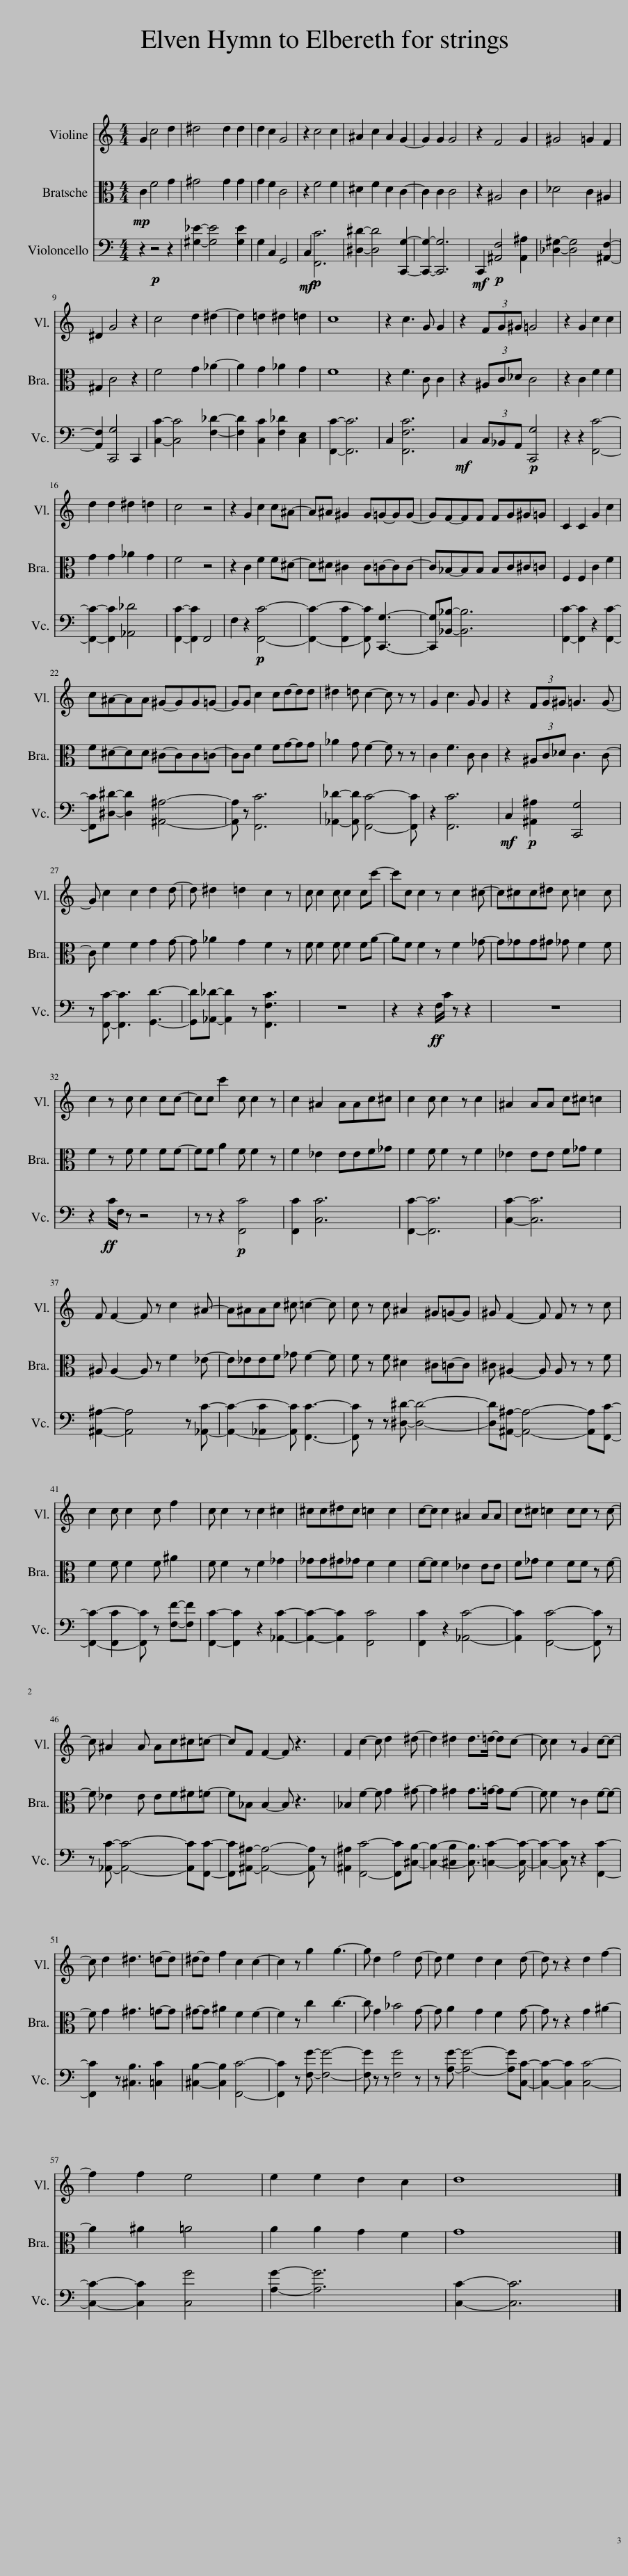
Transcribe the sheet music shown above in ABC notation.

X:1
%%score 1 2 3
L:1/8
M:4/4
I:linebreak $
K:C
V:1 treble
V:2 alto
V:3 bass
V:1
 G2 c4 d2 | ^d4 d2 d2 | d2 c2 G4 | z2 c4 c2 | ^A2 c2 A2 G2- | %5
 G2 G2 G4 | z2 F4 G2 | ^G4 =G2 F2 |$ ^D2 G4 z2 | c4 d2 ^d2- | %10
 d2 =d2 ^d2 =d2 | c8 | z2 c3 G G2 | z2 (3FG^G =G4 | z2 G2 c2 c2 |$ %15
 d2 d2 ^d2 =d2 | c4 z4 | z2 G2 c2 c^A- | A^A ^G2 G=G-GG- | GF-FF FG^G=G | %20
 C2 C2 G2 c2 |$ c^A-AA ^G-GG=G- | GG c2 cd-dd | ^d2 =d c2- c z z | G2 c3 G G2 | %25
 z2 (3FG^G =G3 G- |$ G c2 c2 d2 d- | d ^d2 =d2 c2 z | c c2 c c2 cc'- | c'c c2 z c2 ^c- | %30
 c^cc^d c =c2 c |$ c2 z c c2 cc- | cc c'2 c c2 z | c2 ^A2 AAc^c | c2 c c2 z c2 | %35
 ^A2 AA c^c =c2 |$ F F2- F z c2 ^A- | A^AAc ^c =c2- c | c z c ^A2 ^G=G-G | ^G F2- F F z z c |$ %40
 c2 c c2 c f2 | c c2 z c2 ^c2 | ^cc^dc =c2 c2 | c-c c2 ^A2 AA | c^c =c2 cc z c- |$ %45
 c ^A2 A Ac^c=c- | cF F2- F z3 | F2 c2- c d2 ^d- | d2 ^d2 d>=d- dc- | c c2 z G2 c-c- |$ %50
 c d2 ^d3 =d-d | ^d-d f2 c2 c2- | c2 z g2 g3- | g d2 f4 d- | d e2 d2 c2 d- | %55
 d z z2 d2 f2- |$ f2 f2 e4 | e2 e2 d2 c2 | d8 |] %59
V:2
!mp! C2 F4 G2 | ^G4 G2 G2 | G2 F2 C4 | z2 F4 F2 | ^D2 F2 D2 C2- | %5
 C2 C2 C4 | z2 ^A,4 C2 | _D4 C2 ^A,2 |$ ^G,2 C4 z2 | F4 G2 _A2- | %10
 A2 G2 _A2 G2 | F8 | z2 F3 C C2 | z2 (3^A,C_D C4 | z2 C2 F2 F2 |$ %15
 G2 G2 _A2 G2 | F4 z4 | z2 C2 F2 F^D- | D^D ^C2 C=C-CC- | C_B,-B,B, B,C^C=C | %20
 F,2 F,2 C2 F2 |$ F^D-DD ^C-CC=C- | CC F2 FG-GG | _A2 G F2- F z z | C2 F3 C C2 | %25
 z2 (3^A,C_D C3 C- |$ C F2 F2 G2 G- | G _A2 G2 F2 z | F F2 F F2 FA- | AF F2 z F2 _G- | %30
 G_GG^G _G F2 F |$ F2 z F F2 FF- | FF A2 F F2 z | F2 _E2 EEF_G | F2 F F2 z F2 | %35
 _E2 EE F_G F2 |$ ^A, A,2- A, z F2 _E- | E_EEF _G F2- F | F z F ^D2 ^C=C-C | ^C ^A,2- A, A, z z F |$ %40
 F2 F F2 F ^A2 | F F2 z F2 _G2 | _GG^G_G F2 F2 | F-F F2 _E2 EE | F_G F2 FF z F- |$ %45
 F _E2 E EF^F=F- | F_B, B,2- B, z3 | _B,2 F2- F G2 ^G- | G2 ^G2 G>=G- GF- | F F2 z C2 F-F- |$ %50
 F G2 ^G3 =G-G | ^G-G ^A2 F2 F2- | F2 z c2 c3- | c G2 _B4 G- | G A2 G2 F2 G- | %55
 G z z2 G2 ^A2- |$ A2 ^A2 =A4 | A2 A2 G2 F2 | G8 |] %59
V:3
 z2!p! z4 z2 | [^G,_E]2- [G,E]4 [G,E]2 | G,2 C,2 G,,4 |!mf! C,2!p! [F,,C]6 | [^D,^D]2- [D,D]4 [C,,G,]2- | %5
 [C,,G,]2- [C,,G,]6 |!mf! C,,2!p! [^A,,F,]4 [A,,^A,]2 | [_D,^G,]2- [D,G,]4 [^A,,F,]2- |$ [A,,F,]2 [C,,G,]4 C,,2 | [C,C]2- [C,C]4 [F,_D]2- | %10
 [F,D]2 [C,C]2 [F,_D]2 [C,E,]2 | [F,,C]2- [F,,C]6 | C,2 [F,,F,C]6 |!mf! C,2 (3C,_B,,A,,!p! [C,,G,]4 | z2 z2 [F,,C]4- |$ %15
 [F,,C]2- [F,,C]2 [_A,,_D]4 | [F,,C]2- [F,,C]2 F,,4 | F,2 z2!p! [F,,C]4- | [F,,C]2- [F,,C]2 [F,,C] [C,,G,]3- | [C,,G,][_B,,_B,]- [B,,B,]6 | %20
 [F,,C]2- [F,,C]2 z2 [F,,C]2- |$ [F,,C][^D,^D]- [D,D]2 [^A,,^A,]4- | [A,,A,] z [F,,C]6 | [_A,,_D]2- [A,,D] [F,,C]4- [F,,C] | z2 [F,,C]6 | %25
!mf! C,2!p! [^A,,^A,]2 [C,,G,]4 |$ z [F,,C]- [F,,C]3 [G,,D]3- | [G,,D][_A,,_D]- [A,,D]2 z [F,,F,C]3 | z8 | z2 z2!ff! F,/C/ z z2 | %30
 z8 |$ z2!ff! C/F,/ z z4 | z z z2!p! [F,,C]4 | [F,,C]2 [C,C]6 | [F,,C]2- [F,,C]6 | %35
 [C,C]2- [C,C]6 |$ [^A,,^A,]2- [A,,A,]4 z [_A,,C]- | [A,,C]2- [_A,,C]2 [A,,C] [F,,C]3- | [F,,C] z z [^D,^D]- [D,D]4- | [D,D][^A,,^A,]- [A,,A,]4- [A,,A,][F,,C]- |$ %40
 [F,,C]2- [F,,C]2 [F,,C] z [F,F]-[F,F] | [F,,C]2- [F,,C]2 z2 [_A,,C]2- | [A,,C]2- [A,,C]2 [F,,C]4 | [F,,C]2 z2 [_A,,C]4- | [A,,C]2 [F,,C]4- [F,,C] z |$ %45
 z [_A,,C]- [A,,C]4- [A,,C][F,,C]- | [F,,C][^A,,^A,]- [A,,A,]4- [A,,A,] z | [^A,,^A,]2 [F,,C]4- [F,,C][^C,B,]- | [C,B,]2- [^C,B,]2 [C,B,]3/2 [=C,C]2- [C,C]/- | [C,C]2- [C,C] z z2 [F,,C]2- |$ %50
 [F,,C]2 z [^C,B,]3 [=C,C]2 | [^C,B,]2- [C,B,]2 [F,,C]4- | [F,,C]2 z [F,G]- [F,G]4- | [F,G] z z [F,G]4 z | z [A,G]- [A,G]4- [A,G][C,C]- | %55
 [C,C]2- [C,C]2 [C,C]4- |$ [C,C]2- [C,C]2 [C,G]4 | [A,G]2- [A,G]6 | [C,C]2- [C,C]6 |] %59
